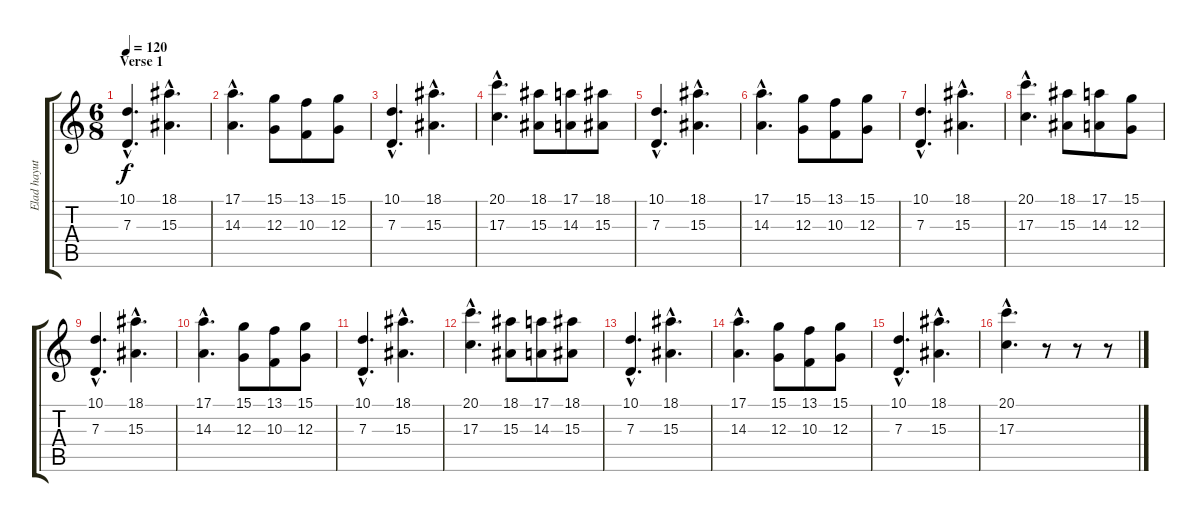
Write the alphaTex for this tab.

\track ("Elad hayut" "Elad hayut") {instrument stringensemble1}
\staff {score tabs}
\tuning (E4 B3 G3 D3 A2 E2) {hide}
\ts (6 8)
\section ("" "Verse 1")
\tempo 120
\clef g2
\ks c
(10.1{hac} 7.3{hac}).4{d dy f} (18.1{hac} 15.3{hac}).4{d} |
(17.1{hac} 14.3{hac}).4{d} (15.1 12.3).8 (13.1 10.3).8 (15.1 12.3).8 |
(10.1{hac} 7.3{hac}).4{d} (18.1{hac} 15.3{hac}).4{d} |
(20.1{hac} 17.3{hac}).4{d} (18.1 15.3).8 (17.1 14.3).8 (18.1 15.3).8 |
(10.1{hac} 7.3{hac}).4{d} (18.1{hac} 15.3{hac}).4{d} |
(17.1{hac} 14.3{hac}).4{d} (15.1 12.3).8 (13.1 10.3).8 (15.1 12.3).8 |
(10.1{hac} 7.3{hac}).4{d} (18.1{hac} 15.3{hac}).4{d} |
(20.1{hac} 17.3{hac}).4{d} (18.1 15.3).8 (17.1 14.3).8 (15.1 12.3).8 |
(10.1{hac} 7.3{hac}).4{d} (18.1{hac} 15.3{hac}).4{d} |
(17.1{hac} 14.3{hac}).4{d} (15.1 12.3).8 (13.1 10.3).8 (15.1 12.3).8 |
(10.1{hac} 7.3{hac}).4{d} (18.1{hac} 15.3{hac}).4{d} |
(20.1{hac} 17.3{hac}).4{d} (18.1 15.3).8 (17.1 14.3).8 (18.1 15.3).8 |
(10.1{hac} 7.3{hac}).4{d} (18.1{hac} 15.3{hac}).4{d} |
(17.1{hac} 14.3{hac}).4{d} (15.1 12.3).8 (13.1 10.3).8 (15.1 12.3).8 |
(10.1{hac} 7.3{hac}).4{d} (18.1{hac} 15.3{hac}).4{d} |
(20.1{hac} 17.3{hac}).4{d} r.8 r.8 r.8
